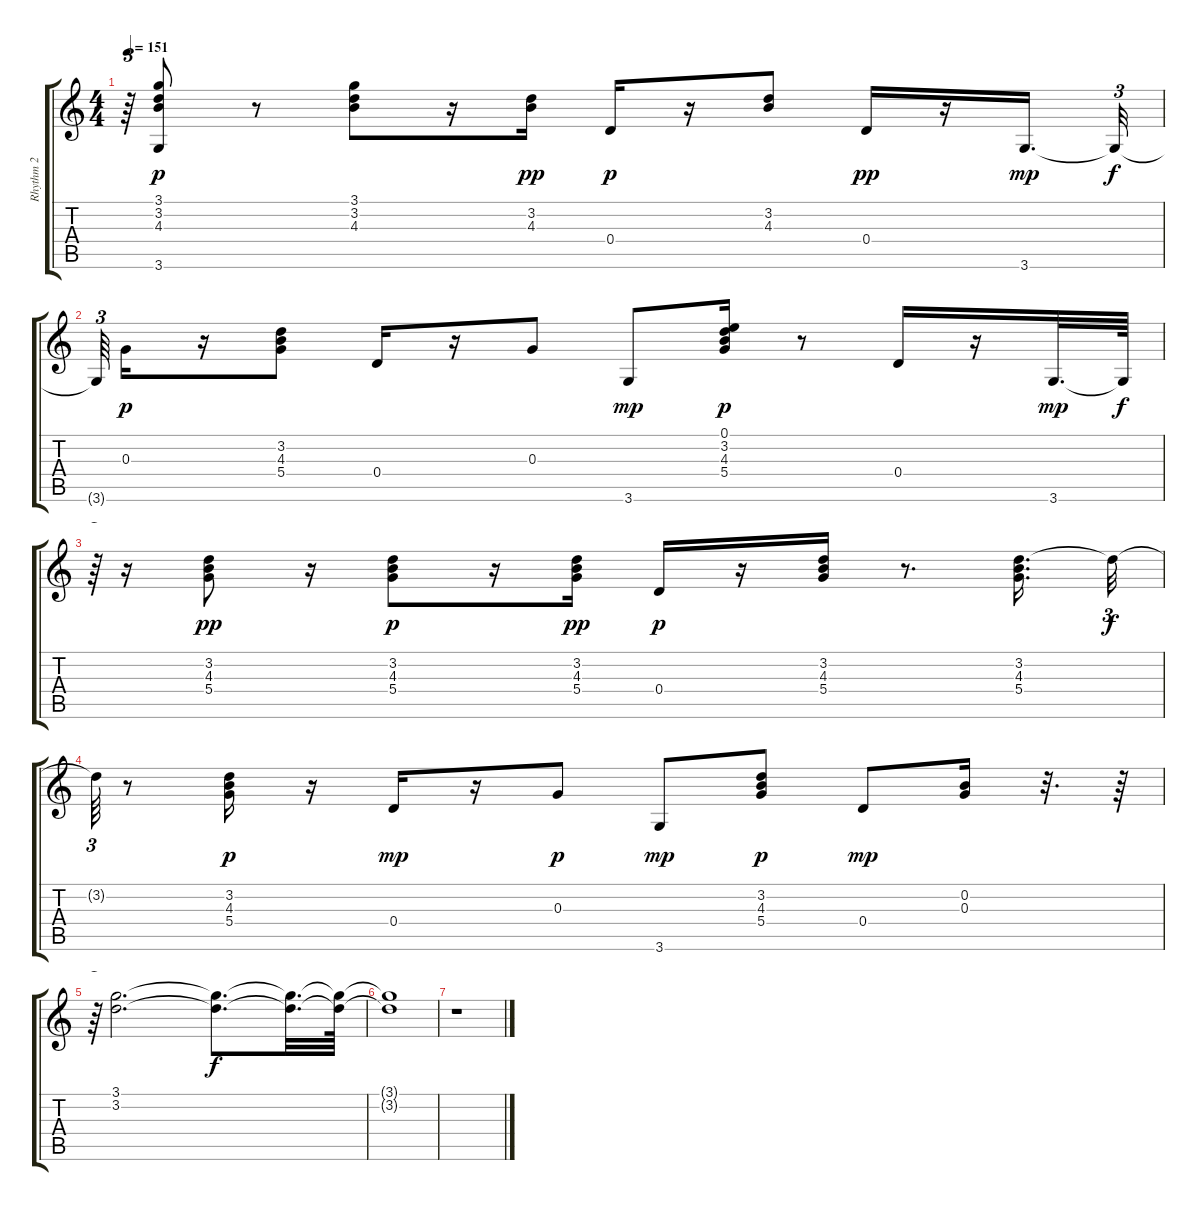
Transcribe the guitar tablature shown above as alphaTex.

\track ("Rhythm 2" "Rhythm 2") {instrument distortionguitar}
\staff {score tabs}
\tuning (E4 B3 G3 D3 A2 E2) {hide}
\ts (4 4)
\tempo 151
\clef g2
\ks c
r.64{tu (3 2) dy p} (3.1 3.2 4.3 3.6).8 r.8 (3.1 3.2 4.3).8 r.16 (3.2 4.3).16{dy pp} 0.4.16{dy p} r.16 (3.2 4.3).8 0.4.16{dy pp} r.16 3.6.16{d dy mp} 3.6{t}.32{tu (3 2) dy f} |
3.6{t}.64{tu (3 2)} 0.3.16{dy p} r.16 (3.2 4.3 5.4).8 0.4.16 r.16 0.3.8 3.6.8{dy mp} (0.1 3.2 4.3 5.4).16{dy p} r.8 0.4.16 r.16 3.6.32{d dy mp} 3.6{t}.64{dy f} |
r.64{tu (3 2)} r.16 (3.2 4.3 5.4).8{dy pp} r.16 (3.2 4.3 5.4).8{dy p} r.16 (3.2 4.3 5.4).16{dy pp} 0.4.16{dy p} r.16 (3.2 4.3 5.4).16 r.8{d} (3.2 4.3 5.4).16{d} 3.2{t}.32{tu (3 2) dy f} |
3.2{t}.64{tu (3 2)} r.8 (3.2 4.3 5.4).16{dy p} r.16 0.4.16{dy mp} r.16 0.3.8{dy p} 3.6.8{dy mp} (3.2 4.3 5.4).8{dy p} 0.4.8{dy mp} (0.2 0.3).16 r.32{d} r.64 |
r.64{tu (3 2)} (3.1 3.2).2{d} (3.1{t} 3.2{t}).8{d dy f} (3.1{t} 3.2{t}).32{d} (3.1{t} 3.2{t}).64 |
(3.1{t} 3.2{t}).1 |
r.1
